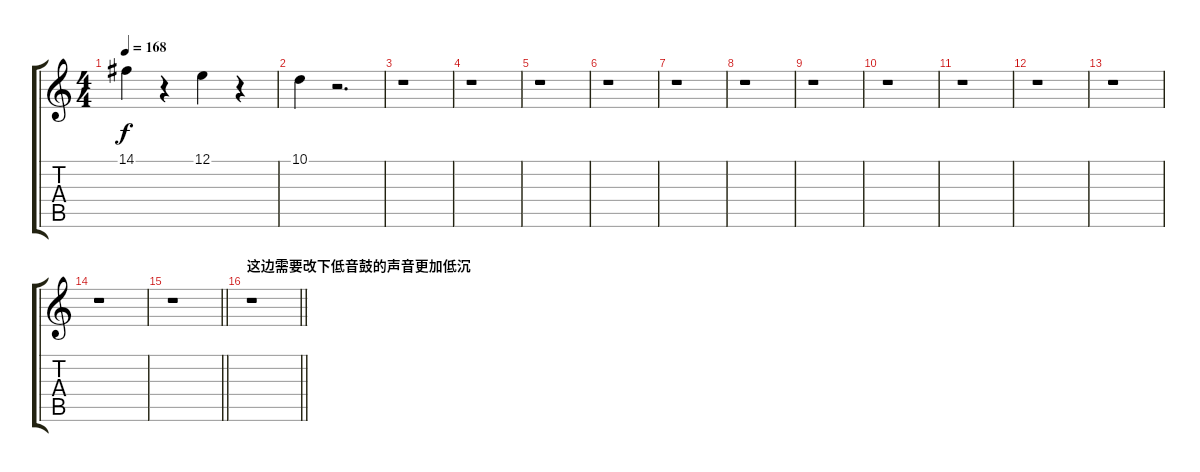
\track "" {instrument drawbarorgan}
\staff {score tabs}
\tuning (E4 B3 G3 D3 A2 E2) {hide}
\ts (4 4)
\tempo 168
\clef g2
\ks c
14.1.4{dy f} r.4 12.1.4 r.4 |
10.1.4 r.2{d} |
r.1 |
r.1 |
r.1 |
r.1 |
r.1 |
r.1 |
r.1 |
r.1 |
r.1 |
r.1 |
r.1 |
r.1 |
\barLineRight lightlight
r.1 |
\section ("" "这边需要改下低音鼓的声音更加低沉")
\barLineRight lightlight
r.1
